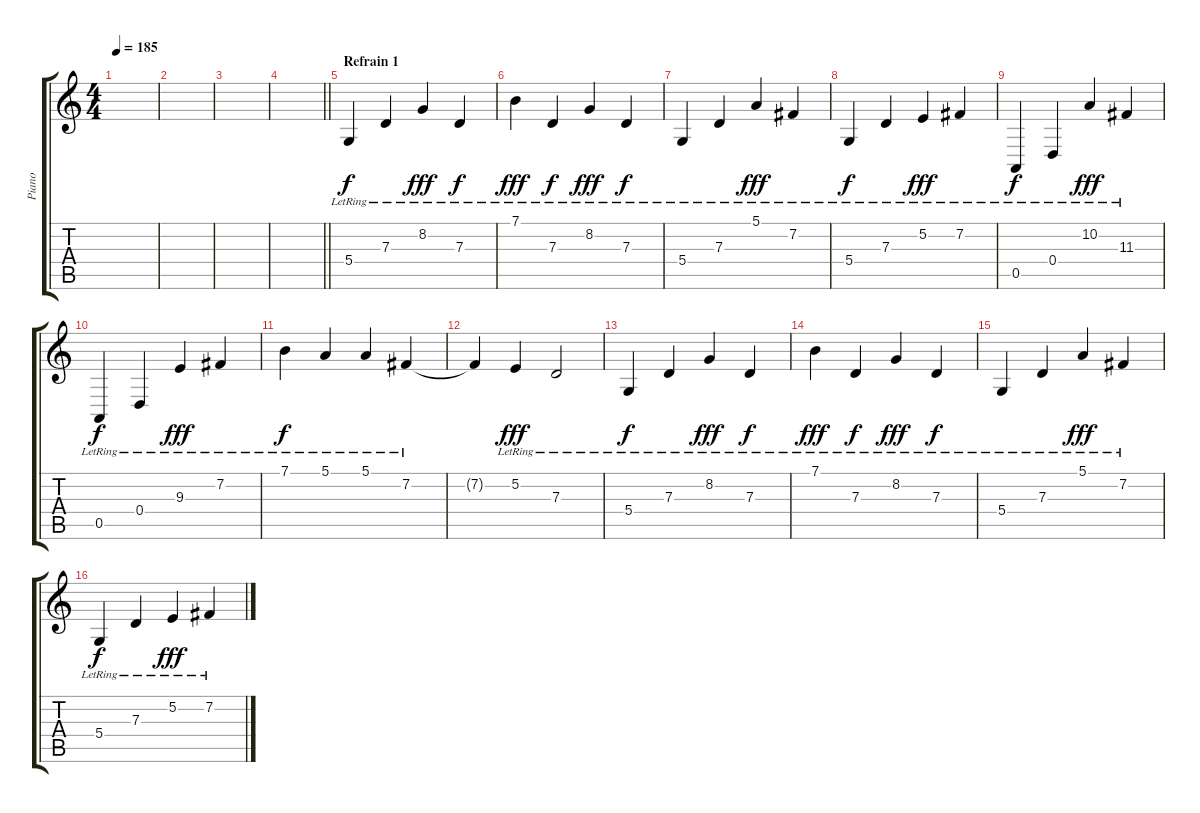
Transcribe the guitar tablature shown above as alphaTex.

\track ("Piano" "Piano") {instrument brightacousticpiano}
\staff {score tabs}
\tuning (E4 B3 G3 D3 A2 E2) {hide}
\ts (4 4)
\tempo 185
\clef g2
\ks c
|
|
|
\barLineRight lightlight
|
\section ("" "Refrain 1")
5.4{lr}.4 7.3{lr}.4 8.2{lr}.4{dy fff} 7.3{lr}.4{dy f} |
7.1{lr}.4{dy fff} 7.3{lr}.4{dy f} 8.2{lr}.4{dy fff} 7.3{lr}.4{dy f} |
5.4{lr}.4 7.3{lr}.4 5.1{lr}.4{dy fff} 7.2{lr}.4 |
5.4{lr}.4{dy f} 7.3{lr}.4 5.2{lr}.4{dy fff} 7.2{lr}.4 |
0.5{lr}.4{dy f} 0.4{lr}.4 10.2{lr}.4{dy fff} 11.3{lr}.4 |
0.5{lr}.4{dy f} 0.4{lr}.4 9.3{lr}.4{dy fff} 7.2{lr}.4 |
7.1{lr}.4{dy f} 5.1{lr}.4 5.1{lr}.4 7.2{lr}.4 |
7.2{t}.4 5.2{lr}.4{dy fff} 7.3{lr}.2 |
5.4{lr}.4{dy f} 7.3{lr}.4 8.2{lr}.4{dy fff} 7.3{lr}.4{dy f} |
7.1{lr}.4{dy fff} 7.3{lr}.4{dy f} 8.2{lr}.4{dy fff} 7.3{lr}.4{dy f} |
5.4{lr}.4 7.3{lr}.4 5.1{lr}.4{dy fff} 7.2{lr}.4 |
5.4{lr}.4{dy f} 7.3{lr}.4 5.2{lr}.4{dy fff} 7.2{lr}.4
